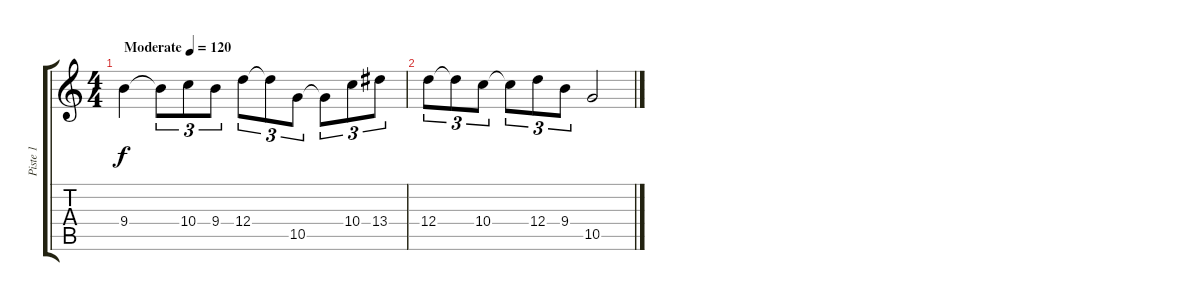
\track ("Piste 1" "Piste 1") {instrument acousticguitarsteel}
\staff {score tabs}
\tuning (E4 B3 G3 D3 A2 E2) {hide}
\ts (4 4)
\tempo (120 "Moderate")
\clef g2
\ks c
9.4.4{dy f instrument acousticguitarsteel} 9.4{t}.8{tu (3 2)} 10.4.8{tu (3 2)} 9.4.8{tu (3 2)} 12.4.8{tu (3 2)} 12.4{t}.8{tu (3 2)} 10.5.8{tu (3 2)} 10.5{t}.8{tu (3 2)} 10.4.8{tu (3 2)} 13.4.8{tu (3 2)} |
12.4.8{tu (3 2)} 12.4{t}.8{tu (3 2)} 10.4.8{tu (3 2)} 10.4{t}.8{tu (3 2)} 12.4.8{tu (3 2)} 9.4.8{tu (3 2)} 10.5.2
